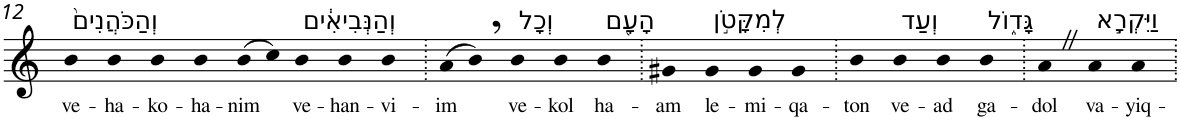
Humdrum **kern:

**kern	**text
*part1	*part1
*staff1	*staff1
*I"Piano	*
*I'Pno	*
!!LO:PB:g=z
*clefG2	*
*k[]	*
=12	=12
!LO:TX:a:t=וְהַכֹּהֲנִים֙	!
!	!LO:LY:b
4b	ve-
!	!LO:LY:b
4b	-ha-
!	!LO:LY:b
4b	-ko-
!	!LO:LY:b
4b	-ha-
!	!LO:LY:b
(>8b	-nim
8cc)	.
!LO:TX:a:t=וְהַנְּבִיאִ֔ים	!
!	!LO:LY:b
4b	ve-
!	!LO:LY:b
4b	-han-
!	!LO:LY:b
4b	-vi-
=13.	=13.
!	!LO:LY:b
(>8a	-im
8b,)	.
!LO:TX:a:t=וְכָל	!
!	!LO:LY:b
4b	ve-
!	!LO:LY:b
4b	-kol
!LO:TX:a:t=הָעָ֖ם	!
!	!LO:LY:b
4b	ha-
=14.	=14.
!	!LO:LY:b
4g#X	-am
!LO:TX:a:t=לְמִקָּטֹ֣ן	!
!	!LO:LY:b
4g#	le-
!	!LO:LY:b
4g#	-mi-
!	!LO:LY:b
4g#	-qa-
=15.	=15.
!	!LO:LY:b
4b	-ton
!LO:TX:a:t=וְעַד	!
!	!LO:LY:b
4b	ve-
!	!LO:LY:b
4b	-ad
!LO:TX:a:t=גָּד֑וֹל	!
!	!LO:LY:b
4b	ga-
=16.	=16.
!	!LO:LY:b
4aZ	-dol
!LO:TX:a:t=וַיִּקְרָ֣א	!
!	!LO:LY:b
4a	va-
!	!LO:LY:b
4a	-yiq-
=.	=.
*-	*-
